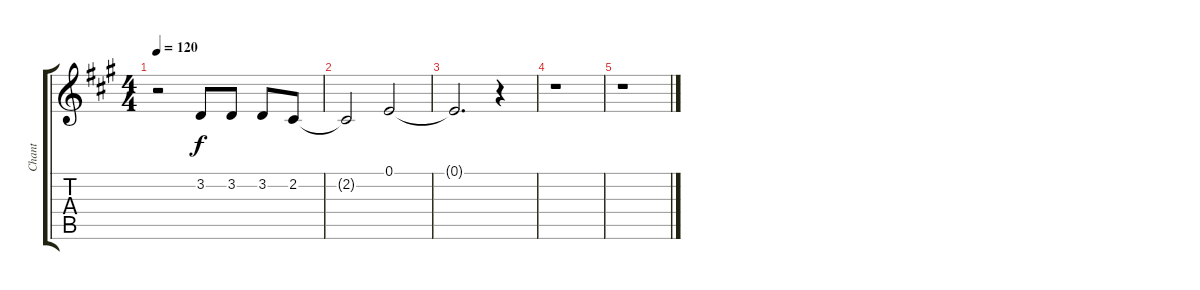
\track ("Chant" "Chant") {instrument flute}
\staff {score tabs}
\tuning (E4 B3 G3 D3 A2 E2) {hide}
\ts (4 4)
\tempo 120
\clef g2
\ks a
r.2{dy f} 3.2.8 3.2.8 3.2.8 2.2.8 |
2.2{t}.2{volume 0} 0.1.2 |
0.1{t}.2{d} r.4 |
r.1 |
r.1
